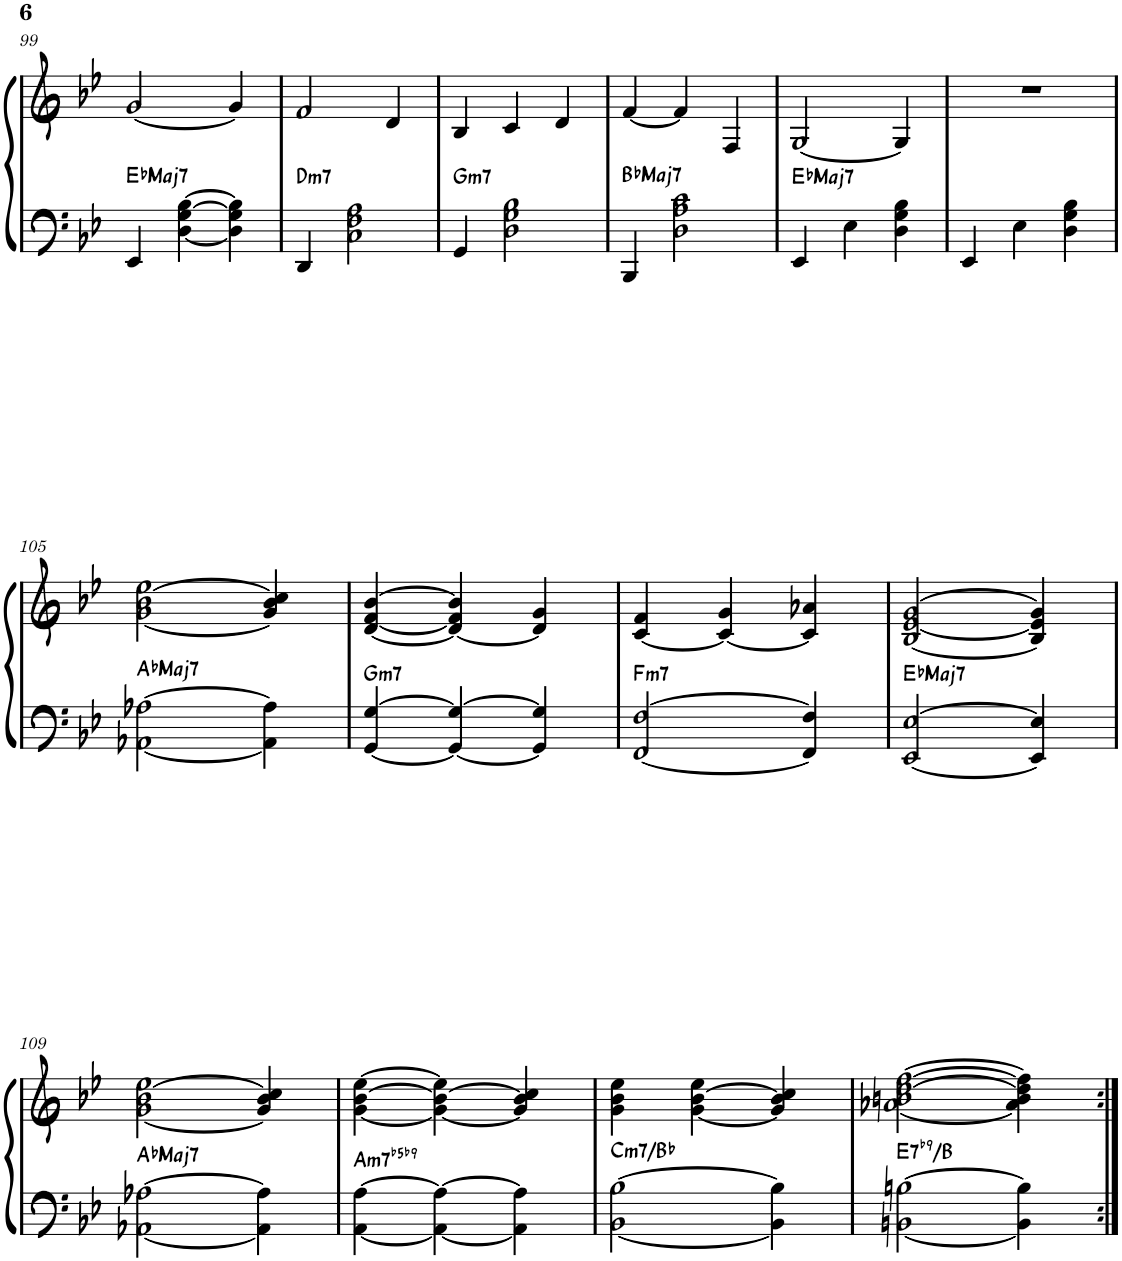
**kern	**kern	**harte
*part1	*part1	*part1
*staff2	*staff1	*
*I"Pno.	*	*
*I'Pno.	*	*
!!LO:PB:g=z
*clefF4	*clefG2	*
*k[b-e-]	*k[b-e-]	*
*M3/4	*M3/4	*
=99	=99	=99
!	!	!LO:H:kt=Maj7
4EE-/	[2g/	Eb:maj7
[4D\ [4G\ [4B-\	.	.
4D\] 4G\] 4B-\]	4g/]	.
=100	=100	=100
!	!	!LO:H:kt=m7
4DD/	2f/	D:min7
2C\ 2F\ 2A\	.	.
.	4d/	.
=101	=101	=101
!	!	!LO:H:kt=m7
4GG/	4B-/	G:min7
2D\ 2G\ 2B-\	4c/	.
.	4d/	.
=102	=102	=102
!	!	!LO:H:kt=Maj7
4BBB-/	[4f/	Bb:maj7
2D\ 2A\ 2c\	4f/]	.
.	4F/	.
=103	=103	=103
!	!	!LO:H:kt=Maj7
4EE-/	[2G/	Eb:maj7
4E-\	.	.
4D\ 4G\ 4B-\	4G/]	.
=104	=104	=104
4EE-/	2.r	.
4E-\	.	.
4D\ 4G\ 4B-\	.	.
!!LO:LB:g=z
=105	=105	=105
!	!	!LO:H:kt=Maj7
[2AA-X\ [2A-X\	[2g\ [2b-\ 2ee-\	Ab:maj7
4AA-\] 4A-\]	4g/] 4b-/] 4cc/	.
=106	=106	=106
!	!	!LO:H:kt=m7
[4GG/ [4G/	[4d/ [4f/ [4b-/	G:min7
4GG/_ 4G/_	4d/_ 4f/] 4b-/]	.
4GG/] 4G/]	4d/] 4g/	.
=107	=107	=107
!	!	!LO:H:kt=m7
[2FF/ [2F/	[4c/ 4f/	F:min7
.	4c/_ 4g/	.
4FF/] 4F/]	4c/] 4a-X/	.
=108	=108	=108
!	!	!LO:H:kt=Maj7
[2EE-/ [2E-/	[2B-/ [2e-/ [2g/	Eb:maj7
4EE-/] 4E-/]	4B-/] 4e-/] 4g/]	.
!!LO:LB:g=z
=109	=109	=109
!	!	!LO:H:kt=Maj7
[2AA-X\ [2A-X\	[2g\ [2b-\ 2ee-\	Ab:maj7
4AA-\] 4A-\]	4g/] 4b-/] 4cc/	.
=110	=110	=110
!	!	!LO:H:kt=m7
[4AA\ [4A\	[4g\ [4b-\ [4ee-\	A:(b3,b5,b7,b9)
4AA\_ 4A\_	4g\_ 4b-\_ 4ee-\]	.
4AA\] 4A\]	4g/] 4b-/] 4cc/	.
=111	=111	=111
!	!	!LO:H:kt=m7
[2BB-\ [2B-\	4g\ 4b-\ 4ee-\	C:min7/b7
.	[4g\ [4b-\ 4ee-\	.
4BB-\] 4B-\]	4g/] 4b-/] 4cc/	.
=112	=112	=112
!	!	!LO:H:kt=7
[2BBn\ [2Bn\	[2a-X\ [2bn\ [2dd\ [2ff\	E:7(b9)/5
4BB\] 4B\]	4a-\] 4b\] 4dd\] 4ff\]	.
=:|!	=:|!	=:|!
*-	*-	*-
